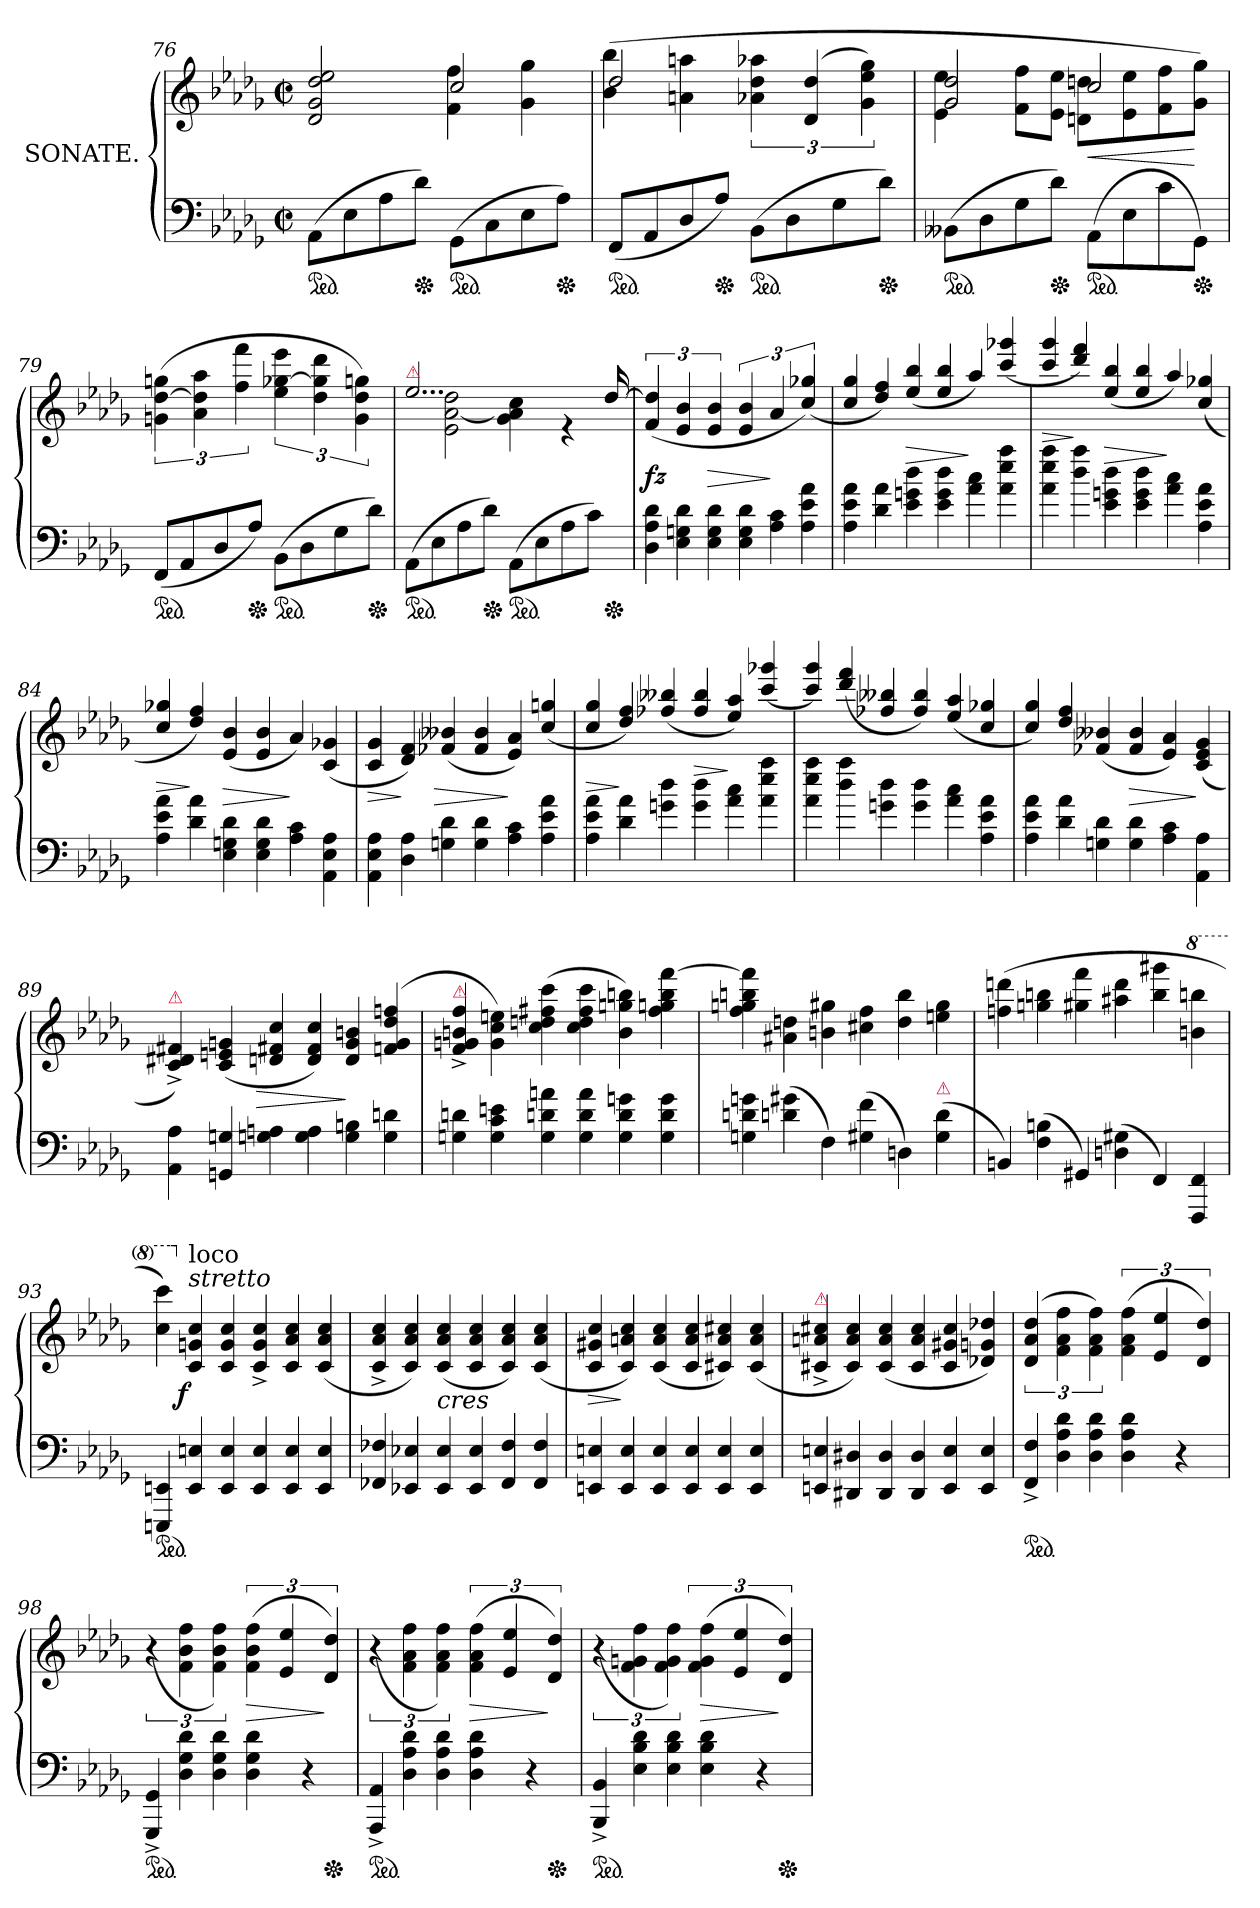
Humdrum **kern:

**kern	**kern	**dynam
*part1	*part1	*part1
*staff2	*staff1	*staff1/2
*I"SONATE.	*	*
*clefF4	*clefG2	*
*k[b-e-a-d-g-]	*k[b-e-a-d-g-]	*
*b-:	*b-:	*
*M2/2	*M2/2	*
*met(c|)	*met(c|)	*
=76	=76	=76
*	*^	*
*ped	*	*	*
(>8AA-\L	2ryy	2d-/ 2g-/ 2dd-/ 2ee-/	.
8E-	.	.	.
8A-	.	.	.
*Xped	*	*	*
8d-J)	.	.	.
*ped	*	*	*
(>8GG-\L	2cc/	4f\ 4ff\	.
8C	.	.	.
8E-	.	4g-\ 4gg-\	.
*Xped	*	*	*
8A-J)	.	.	.
=77	=77	=77	=77
*ped	*	*	*
(<8FF/L	2dd-/	(>4b-\ 4bb-\	.
8AA-	.	.	.
8D-	.	4an\ 4aan\	.
*Xped	*	*	*
8A-J)	.	.	.
*ped	*	*	*
(>8BB-\L	2ryy	6a-X\ 6dd-\ 6aa-X\	.
8D-	.	.	.
.	.	(>6d-/ 6dd-/	.
8G-	.	.	.
.	.	6g-\ 6ee-\ 6gg-\)	.
*Xped	*	*	*
8d-J)	.	.	.
=78	=78	=78	=78
*ped	*	*	*
(>8BB--X\L	2g-/ 2dd-/	4e-\ 4ee-\	.
8D-	.	.	.
8G-	.	8f\ 8ff\L	.
*Xped	*	*	*
8d-J)	.	8e- 8ee-J	.
*ped	*	*	*
(>8AA-\L	2cc/	8dn\ 8ddn\L	<
8E-	.	8e- 8ee-	.
8c	.	8f 8ff	.
*Xped	*	*	*
8GG-J)	.	8g- 8gg-J)	[
*	*v	*v	*
=79	=79	=79
*ped	*	*
(<8FF/L	(>6gn\ [6dd-\ 6ggn\	.
8AA-	.	.
.	6a-\ 6dd-]\ 6aa-\	.
8D-	.	.
.	6ff\ 6fff\	.
*Xped	*	*
8A-J)	.	.
*ped	*	*
(>8BB-\L	6ee-\ [6gg-X\ 6eee-\	.
8D-	.	.
.	6dd-\ 6gg-]\ 6ddd-\	.
8G-	.	.
.	6g 6dd- 6ggn)	.
*Xped	*	*
8d-J)	.	.
=80	=80	=80
*	*^	*
!	!LO:TX:a:color=crimson:t=⚠	!	!
*ped	*	*	*
(>8AA-\L	2...ee-/	2e-\ [2a-\ 2dd-\	.
8E-	.	.	.
8A-	.	.	.
*Xped	*	*	*
8d-J)	.	.	.
*ped	*	*	*
(>8AA-\L	.	4g-\ 4a-]\ 4cc\	.
8E-	.	.	.
8A-	.	4re	.
8cJ)	.	.	.
*Xped	*	*	*
.	[16dd-	.	.
*	*v	*v	*
=81	=81	=81
*Xtuplet	*	*
6D-\ 6A-\ 6d-\	(>6f/ 6dd-]/	fz
6E-\ 6Gn\ 6d-\	6e-/ 6b-/	.
6E-\ 6G\ 6d-\	6e-/ 6b-/	>
6E-\ 6G\ 6d-\	6e-/ 6b-/	.
6A-\ 6c\	6a-/	]
6A-\ 6e-\ 6a-\	(>6cc/ 6gg-X/)	.
=82	=82	=82
*	*Xtuplet	*
6A-\ 6e-\ 6a-\	6cc/ 6gg-/	.
6d-\ 6a-\	6dd-/ 6ff/)	.
6e-\ 6gn\ 6dd-\	(>6ee-/ 6bb-/	>
6e-\ 6g\ 6dd-\	6ee-/ 6bb-/	.
6a-\ 6cc\	6aa-/)	]
6a-\ 6ee-\ 6aa-\	(>6ccc/ 6ggg-X/	.
=83	=83	=83
6a-\ 6ee-\ 6aa-\	6ccc/ 6ggg-/	>
6dd-\ 6aa-\	6ddd-/ 6fff/)	]
6e-\ 6gn\ 6dd-\	(>6ee-/ 6bb-/	>
6e-\ 6g\ 6dd-\	6ee-/ 6bb-/	.
6a-\ 6cc\	6aa-/)	]
6A-\ 6e-\ 6a-\	(>6cc/ 6gg-X/	.
=84	=84	=84
6A-\ 6e-\ 6a-\	6cc/ 6gg-X/	>
6d-\ 6a-\	6dd-/ 6ff/)	]
6E-\ 6Gn\ 6d-\	(>6e-/ 6b-/	>
6E-\ 6G\ 6d-\	6e-/ 6b-/	.
6A-\ 6c\	6a-/)	]
6AA-\ 6E-\ 6A-\	(>6c/ 6g-X/	.
=85	=85	=85
6AA-\ 6E-\ 6A-\	6c/ 6g-/	>
6D-\ 6A-\	6d-/ 6f/)	]
6Gn\ 6d-\	(>6f-X/ 6b--X/	>
6G\ 6d-\	6f-/ 6b--/	.
6A-\ 6c\	6e-/ 6a-/)	]
6A-\ 6e-\ 6a-\	(>6cc/ 6ggn/	.
=86	=86	=86
6A-\ 6e-\ 6a-\	6cc/ 6gg-/	>
6d-\ 6a-\	6dd-/ 6ff/)	]
6gn\ 6dd-\	(>6ff-X/ 6bb--X/	.
6g\ 6dd-\	6ff-/ 6bb--/	>
6a-\ 6cc\	6ee-/ 6aa-/)	]
6a-\ 6ee-\ 6aa-\	(>6ccc/ 6ggg-X/	.
=83	=83	=83
6a-\ 6ee-\ 6aa-\	6ccc/ 6ggg-/)	.
6dd-\ 6aa-\	(>6ddd-/ 6fff/	.
6gn\ 6dd-\	6ff-X/ 6bb--X/	.
6g\ 6dd-\	6ff-/ 6bb--/)	.
6a-\ 6cc\	(>6ee-/ 6aa-/	.
6A-\ 6e-\ 6a-\	6cc/ 6gg-X/	.
=88	=88	=88
6A-\ 6e-\ 6a-\	6cc/ 6gg-/)	.
6d-\ 6a-\	6dd-/ 6ff/	.
6Gn\ 6d-\	(>6f-X/ 6b--X/	.
6G\ 6d-\	6f-/ 6b--/	>
6A-\ 6c\	6e-/ 6a-/)	.
6AA-\ 6A-\	(>6c/ 6e-/ 6g-/	]
=89	=89	=89
!	!LO:TX:a:color=crimson:t=⚠	!
6AA-\ 6A-\	6c^</ 6d#X^</ 6f#X^</)	.
6GGn/ 6Gn/	(>6c/ 6en/ 6gn/	.
6Gn\ 6An\	6dn/ 6f#X/ 6cc/	>
6G\ 6A\	6d/ 6f#/ 6cc/)	.
6G\ 6Bn\	6d/ 6g/ 6bn/	]
6G\ 6dn\	(>6fn/ 6g/ 6dd-/ 6ffn/	.
=90	=90	=90
!	!LO:TX:a:color=crimson:t=⚠	!
6Gn\ 6dn\	6f^</ 6gn^</ 6bn^</ 6ff^</	.
6G\ 6c\ 6en\	6g\ 6cc\ 6een\)	.
6G\ 6dn\ 6an\	(>6cc\ 6ddn\ 6ff#X\ 6ccc\	.
6G\ 6d\ 6a\	6cc\ 6dd\ 6ff#\ 6ccc\	.
6G\ 6d\ 6gn\	6b\ 6ggn\ 6bbn\)	.
6G\ 6d\ 6g\	6ff#\ 6ggn\ 6bb\ [6fff\	.
=91	=91	=91
6Gn\ 6dn\ 6gn\	6ff\ 6ggn\ 6bbn\ 6fff]\	.
(>6dn\ 6g#X\	6a#X\ 6ddn\	.
6F\)	6bn\ 6gg#X\	.
(>6G#X\ 6f\	6cc#X\ 6ff\	.
6Dn\)	6dd\ 6bb\	.
!LO:TX:a:color=crimson:t=⚠	!	!
(>6G#\ 6d\	6een\ 6gg#\	.
=92	=92	=92
6BBn/)	(>6ffn\ 6dddn\	.
(>6F\ 6Bn\	6ggn\ 6bbn\	.
6GG#X/)	6gg#X\ 6fff\	.
(>6Dn\ 6G#X\	6aa#X\ 6ddd\	.
6FF/)	6bb\ 6ggg#X\	.
*	*8va	*
6FFF/ 6FF/	6bb\ 6bbbn\	.
=93	=93	=93
*ped	*	*
6EEEn/ 6EEn/	6ccc\ 6cccc\)	.
*	*X8va	*
!	!LO:TX:a:i:t=stretto	!
!	!LO:TX:a:t=loco	!
!	!	!LO:DY:rj
6EE/ 6En/	6c/ 6gn/ 6cc/	f
6EE/ 6E/	6c/ 6g/ 6cc/	.
6EE/ 6E/	6c^</ 6g^</ 6cc^</	.
6EE/ 6E/	6c/ 6a-/ 6cc/	.
6EE/ 6E/	(<6c/ 6a-/ 6cc/	.
=94	=94	=94
6FF-X/ 6F-X/	6c^< 6a-^< 6cc^<	.
6EE-X/ 6E-X/	6c 6a- 6cc)	.
!	!LO:TX:c:i:t=cres	!
6EE-/ 6E-/	(6c 6a- 6cc	.
6EE-/ 6E-/	6c 6a- 6cc	.
6FF-/ 6F-/	6c 6a- 6cc)	.
6FF-/ 6F-/	(<6c 6a- 6cc	.
=95	=95	=95
6EEn/ 6En/	6c/ 6g#X/ 6cc/	>
6EE/ 6E/	6c/ 6an/ 6cc/)	]
6EE/ 6E/	(<6c/ 6a/ 6cc/	.
6EE/ 6E/	6c/ 6a/ 6cc/	.
6EE/ 6E/	6c#X/ 6a/ 6cc#X/)	.
6EE/ 6E/	(<6c#/ 6a/ 6cc#/	.
=96	=96	=96
!	!LO:TX:a:color=crimson:t=⚠	!
6EEn/ 6En/	6c#X^</ 6an^</ 6cc#X^</	.
6DD#X/ 6D#X/	6c#/ 6a/ 6cc#/)	.
6DD#/ 6D#/	(<6c#/ 6a/ 6cc#/	.
6DD#/ 6D#/	6c#/ 6a/ 6cc#/	.
6EE/ 6E/	6c#/ 6g#X/ 6cc#/	.
6EE/ 6E/	6d-X/ 6gn/ 6dd-X/)	.
=97	=97	=97
*	*tuplet	*
*ped	*	*
6FF^</ 6F^</	(>6d-/ 6a-/ 6dd-/	.
6D- 6A- 6d-	6f\ 6a-\ 6ff\	.
6D-\ 6A-\ 6d-\	6f\ 6a-\ 6ff\)	.
4D-\ 4A-\ 4d-\	(>6f\ 6a-\ 6ff\	.
.	6e-/ 6ee-/	.
4r	.	.
.	6d-/ 6dd-/)	.
=98	=98	=98
*ped	*	*
6GGG-^>/ 6GG-^>/	(>6r	.
6D-\ 6G-\ 6d-\	6f\ 6b-\ 6ff\	.
6D-\ 6G-\ 6d-\	6f\ 6b-\ 6ff\)	.
4D-\ 4G-\ 4d-\	(>6f\ 6b-\ 6ff\	>
.	6e-/ 6ee-/	.
4r	.	.
*Xped	*	*
.	6d-/ 6dd-/)	]
=99	=99	=99
*ped	*	*
6AAA-^>/ 6AA-^>/	(>6r	.
6D-\ 6A-\ 6d-\	6f\ 6a-\ 6ff\	.
6D-\ 6A-\ 6d-\	6f\ 6a-\ 6ff\)	.
4D-\ 4A-\ 4d-\	(>6f\ 6a-\ 6ff\	>
.	6e-/ 6ee-/	.
4r	.	.
*Xped	*	*
.	6d-/ 6dd-/)	]
=100	=100	=100
*ped	*	*
6BBB-^>/ 6BB-^>/	(>6r	.
6E-\ 6B-\ 6d-\	6f\ 6gn\ 6ff\	.
6E-\ 6B-\ 6d-\	6f\ 6g\ 6ff\)	.
4E-\ 4B-\ 4d-\	(>6f\ 6g\ 6ff\	>
.	6e-/ 6ee-/	.
4r	.	.
*Xped	*	*
.	6d-/ 6dd-/)	]
=	=	=
*-	*-	*-
